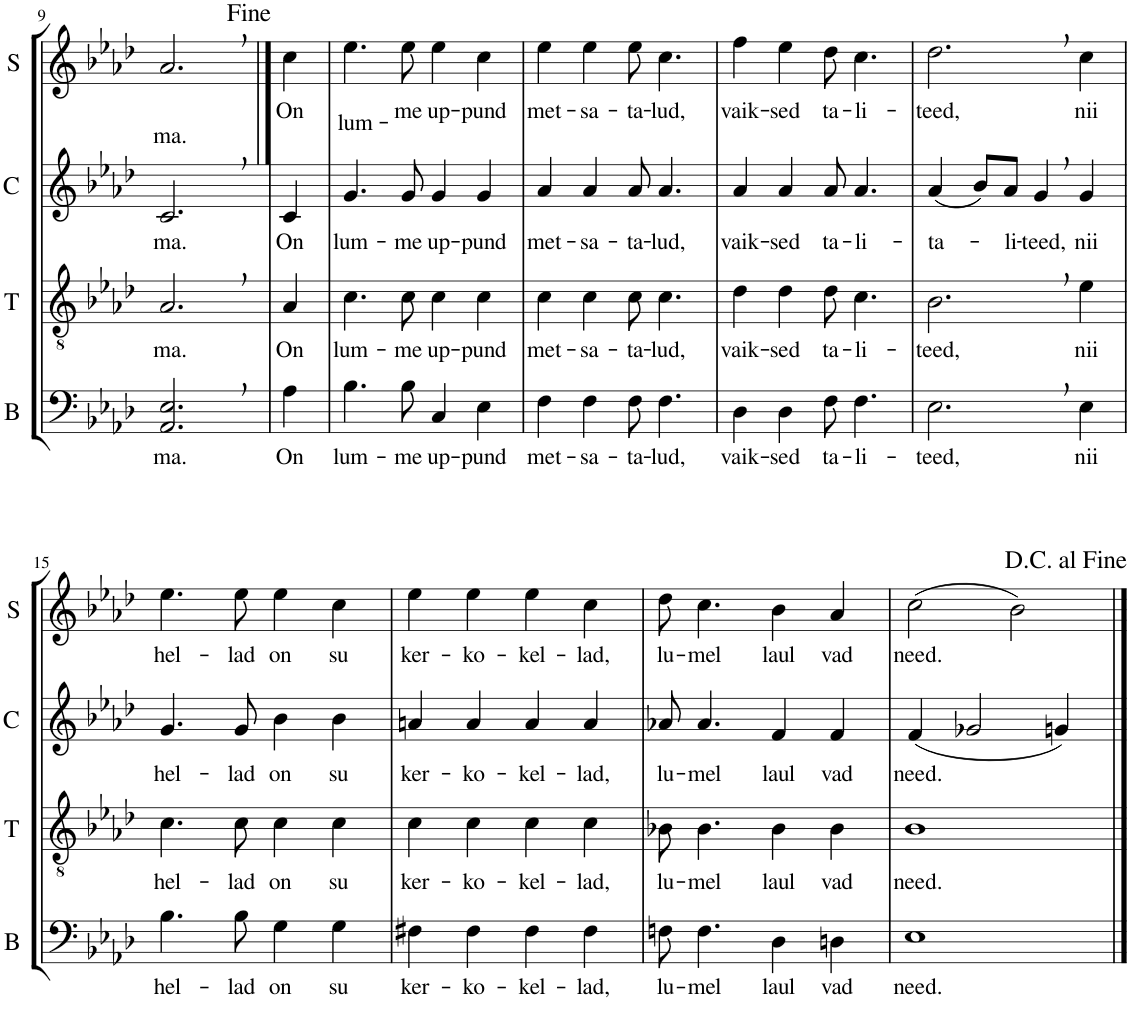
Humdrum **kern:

**kern	**text	**kern	**text	**kern	**text	**kern	**text	**text
*part4	*part4	*part3	*part3	*part2	*part2	*part1	*part1	*part1
*staff4	*staff4	*staff3	*staff3	*staff2	*staff2	*staff1	*staff1	*staff1
*I"Bassi	*	*I"Tenori	*	*I"Contralti	*	*I"Soprani	*	*
*I'B	*	*I'T	*	*I'C	*	*I'S	*	*
!!LO:PB:g=z
*clefF4	*	*clefGv2	*	*clefG2	*	*clefG2	*	*
*	*	*	*	*	*	*ITrd1c2	*	*
*k[b-e-a-d-]	*	*k[b-e-a-d-]	*	*k[b-e-a-d-]	*	*k[b-e-a-d-]	*	*
*M4/4	*	*M4/4	*	*M4/4	*	*M4/4	*	*
=9	=9	=9	=9	=9	=9	=9	=9	=9
!	!LO:LY:b	!	!LO:LY:b	!	!LO:LY:b	!	!	!LO:LY:b
2.AA-/, 2.E-/,	ma.	2.A-,/	ma.	2.c,/	ma.	2.a-,/	.	ma.
=10	=10	=10	=10	=10	=10	=10	=10	=10
!	!LO:LY:b	!	!LO:LY:b	!	!LO:LY:b	!	!LO:LY:b	!
4A-\	On	4A-/	On	4c/	On	4cc\	On	.
=11	=11	=11	=11	=11	=11	=11	=11	=11
!	!LO:LY:b	!	!LO:LY:b	!	!LO:LY:b	!	!LO:LY:b	!
4.B-\	lum-	4.c\	lum-	4.g/	lum-	4.ee-\	lum-	.
!	!LO:LY:b	!	!LO:LY:b	!	!LO:LY:b	!	!LO:LY:b	!
8B-\	-me	8c\	-me	8g/	-me	8ee-\	-me	.
!	!LO:LY:b	!	!LO:LY:b	!	!LO:LY:b	!	!LO:LY:b	!
4C/	up-	4c\	up-	4g/	up-	4ee-\	up-	.
!	!LO:LY:b	!	!LO:LY:b	!	!LO:LY:b	!	!LO:LY:b	!
4E-\	-pund	4c\	-pund	4g/	-pund	4cc\	-pund	.
=12	=12	=12	=12	=12	=12	=12	=12	=12
!	!LO:LY:b	!	!LO:LY:b	!	!LO:LY:b	!	!LO:LY:b	!
4F\	met-	4c\	met-	4a-/	met-	4ee-\	met-	.
!	!LO:LY:b	!	!LO:LY:b	!	!LO:LY:b	!	!LO:LY:b	!
4F\	-sa-	4c\	-sa-	4a-/	-sa-	4ee-\	-sa-	.
!	!LO:LY:b	!	!LO:LY:b	!	!LO:LY:b	!	!LO:LY:b	!
8F\	-ta-	8c\	-ta-	8a-/	-ta-	8ee-\	-ta-	.
!	!LO:LY:b	!	!LO:LY:b	!	!LO:LY:b	!	!LO:LY:b	!
4.F\	-lud,	4.c\	-lud,	4.a-/	-lud,	4.cc\	-lud,	.
=13	=13	=13	=13	=13	=13	=13	=13	=13
!	!LO:LY:b	!	!LO:LY:b	!	!LO:LY:b	!	!LO:LY:b	!
4D-\	vaik-	4d-\	vaik-	4a-/	vaik-	4ff\	vaik-	.
!	!LO:LY:b	!	!LO:LY:b	!	!LO:LY:b	!	!LO:LY:b	!
4D-\	-sed	4d-\	-sed	4a-/	-sed	4ee-\	-sed	.
!	!LO:LY:b	!	!LO:LY:b	!	!LO:LY:b	!	!LO:LY:b	!
8F\	ta-	8d-\	ta-	8a-/	ta-	8dd-\	ta-	.
!	!LO:LY:b	!	!LO:LY:b	!	!LO:LY:b	!	!LO:LY:b	!
4.F\	-li-	4.c\	-li-	4.a-/	-li-	4.cc\	-li-	.
=14	=14	=14	=14	=14	=14	=14	=14	=14
!	!LO:LY:b	!	!LO:LY:b	!	!LO:LY:b	!	!LO:LY:b	!
2.E-,\	-teed,	2.B-,\	-teed,	(4a-/	-ta-	2.dd-,\	-teed,	.
.	.	.	.	8b-/L)	.	.	.	.
!	!	!	!	!	!LO:LY:b	!	!	!
.	.	.	.	8a-/J	li-	.	.	.
!	!	!	!	!	!LO:LY:b	!	!	!
.	.	.	.	4g,/	-teed,	.	.	.
!	!LO:LY:b	!	!LO:LY:b	!	!LO:LY:b	!	!LO:LY:b	!
4E-\	nii	4e-\	nii	4g/	nii	4cc\	nii	.
!!LO:LB:g=z
=15	=15	=15	=15	=15	=15	=15	=15	=15
!	!LO:LY:b	!	!LO:LY:b	!	!LO:LY:b	!	!LO:LY:b	!
4.B-\	hel-	4.c\	hel-	4.g/	hel-	4.ee-\	hel-	.
!	!LO:LY:b	!	!LO:LY:b	!	!LO:LY:b	!	!LO:LY:b	!
8B-\	-lad	8c\	-lad	8g/	-lad	8ee-\	-lad	.
!	!LO:LY:b	!	!LO:LY:b	!	!LO:LY:b	!	!LO:LY:b	!
4G\	on	4c\	on	4b-\	on	4ee-\	on	.
!	!LO:LY:b	!	!LO:LY:b	!	!LO:LY:b	!	!LO:LY:b	!
4G\	su	4c\	su	4b-\	su	4cc\	su	.
=16	=16	=16	=16	=16	=16	=16	=16	=16
!	!LO:LY:b	!	!LO:LY:b	!	!LO:LY:b	!	!LO:LY:b	!
4F#X\	ker-	4c\	ker-	4an/	ker-	4ee-\	ker-	.
!	!LO:LY:b	!	!LO:LY:b	!	!LO:LY:b	!	!LO:LY:b	!
4F#\	-ko-	4c\	-ko-	4a/	-ko-	4ee-\	-ko-	.
!	!LO:LY:b	!	!LO:LY:b	!	!LO:LY:b	!	!LO:LY:b	!
4F#\	-kel-	4c\	-kel-	4a/	-kel-	4ee-\	-kel-	.
!	!LO:LY:b	!	!LO:LY:b	!	!LO:LY:b	!	!LO:LY:b	!
4F#\	-lad,	4c\	-lad,	4a/	-lad,	4cc\	-lad,	.
=17	=17	=17	=17	=17	=17	=17	=17	=17
!	!LO:LY:b	!	!LO:LY:b	!	!LO:LY:b	!	!LO:LY:b	!
8Fn\	lu-	8B-X\	lu-	8a-X/	lu-	8dd-\	lu-	.
!	!LO:LY:b	!	!LO:LY:b	!	!LO:LY:b	!	!LO:LY:b	!
4.F\	-mel	4.B-\	-mel	4.a-/	-mel	4.cc\	-mel	.
!	!LO:LY:b	!	!LO:LY:b	!	!LO:LY:b	!	!LO:LY:b	!
4D-\	laul	4B-\	laul	4f/	laul	4b-\	laul	.
!	!LO:LY:b	!	!LO:LY:b	!	!LO:LY:b	!	!LO:LY:b	!
4Dn\	vad	4B-\	vad	4f/	vad	4a-/	vad	.
=18	=18	=18	=18	=18	=18	=18	=18	=18
!	!LO:LY:b	!	!LO:LY:b	!	!LO:LY:b	!	!LO:LY:b	!
1E-	need.	1B-	need.	(4f/	need.	(2cc\	need.	.
.	.	.	.	2g-X/	.	.	.	.
.	.	.	.	.	.	2b-\)	.	.
.	.	.	.	4gn/)	.	.	.	.
==	==	==	==	==	==	==	==	==
*-	*-	*-	*-	*-	*-	*-	*-	*-
